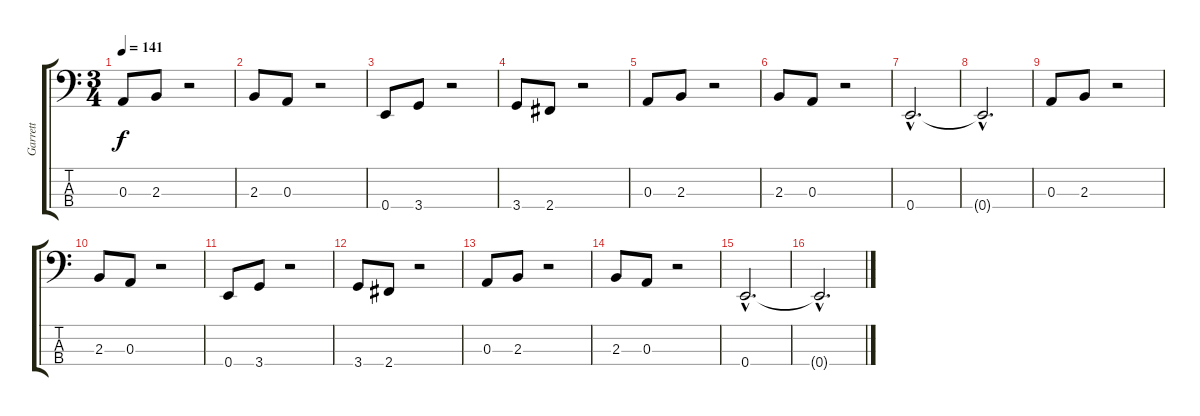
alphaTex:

\track ("Garrett" "Garrett") {instrument electricbassfinger}
\staff {score tabs}
\tuning (G2 D2 A1 E1) {hide}
\ts (3 4)
\tempo 141
\clef f4
\ks c
0.3.8{dy f} 2.3.8 r.2 |
2.3.8 0.3.8 r.2 |
0.4.8 3.4.8 r.2 |
3.4.8 2.4.8 r.2 |
0.3.8 2.3.8 r.2 |
2.3.8 0.3.8 r.2 |
0.4{hac}.2{d} |
0.4{hac t}.2{d} |
0.3.8 2.3.8 r.2 |
2.3.8 0.3.8 r.2 |
0.4.8 3.4.8 r.2 |
3.4.8 2.4.8 r.2 |
0.3.8 2.3.8 r.2 |
2.3.8 0.3.8 r.2 |
0.4{hac}.2{d} |
0.4{hac t}.2{d}
